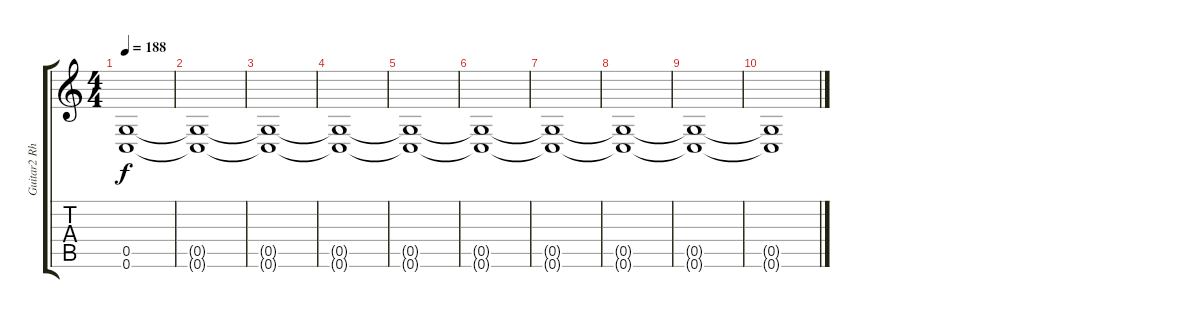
\track ("Guitar2 Rhythm" "Guitar2 Rh") {instrument distortionguitar}
\staff {score tabs}
\tuning (D4 A3 F3 C3 G2 C2) {hide}
\ts (4 4)
\tempo 188
\clef g2
\ks c
(0.5{t} 0.6{t}).1{dy f volume 8} |
(0.5{t} 0.6{t}).1 |
(0.5{t} 0.6{t}).1{volume 7} |
(0.5{t} 0.6{t}).1 |
(0.5{t} 0.6{t}).1{volume 6} |
(0.5{t} 0.6{t}).1 |
(0.5{t} 0.6{t}).1{volume 4} |
(0.5{t} 0.6{t}).1 |
(0.5{t} 0.6{t}).1{volume 0} |
(0.5{t} 0.6{t}).1
